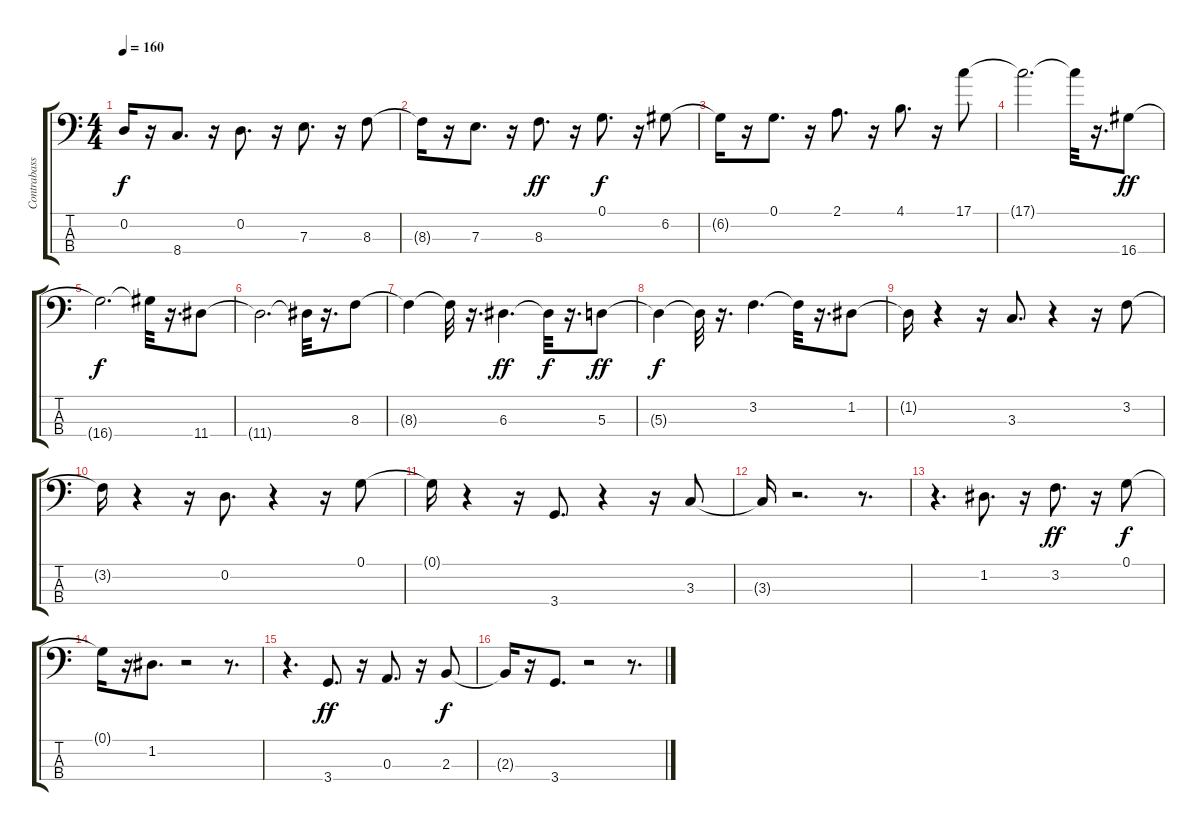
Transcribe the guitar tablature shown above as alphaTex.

\track ("Contrabass" "Contrabass") {instrument contrabass}
\staff {score tabs}
\tuning (G2 D2 A1 E1) {hide}
\ts (4 4)
\tempo 160
\clef f4
\ks c
0.2{t}.16{dy f} r.16 8.4.8{d} r.16 0.2.8{d} r.16 7.3.8{d} r.16 8.3.8 |
8.3{t}.16 r.16 7.3.8{d} r.16 8.3.8{d dy ff} r.16 0.1.8{d dy f} r.16 6.2.8 |
6.2{t}.16 r.16 0.1.8{d} r.16 2.1.8{d} r.16 4.1.8{d} r.16 17.1.8 |
17.1{t}.2{d} 17.1{t}.32 r.16{d} 16.4.8{dy ff} |
16.4{t}.2{d dy f} 16.4{t}.32 r.16{d} 11.4.8 |
11.4{t}.2{d} 11.4{t}.32 r.16{d} 8.3.8 |
8.3{t}.4 8.3{t}.32 r.16{d} 6.3.4{d dy ff} 6.3{t}.32{dy f} r.16{d} 5.3.8{dy ff} |
5.3{t}.4{dy f} 5.3{t}.32 r.16{d} 3.2.4{d} 3.2{t}.32 r.16{d} 1.2.8 |
1.2{t}.16 r.4 r.16 3.3.8{d} r.4 r.16 3.2.8 |
3.2{t}.16 r.4 r.16 0.2.8{d} r.4 r.16 0.1.8 |
0.1{t}.16 r.4 r.16 3.4.8{d} r.4 r.16 3.3.8 |
3.3{t}.16 r.2{d} r.8{d} |
r.4{d} 1.2.8{d} r.16 3.2.8{d dy ff} r.16 0.1.8{dy f} |
0.1{t}.16 r.16 1.2.8{d} r.2 r.8{d} |
r.4{d} 3.4.8{d dy ff} r.16 0.3.8{d} r.16 2.3.8{dy f} |
2.3{t}.16 r.16 3.4.8{d} r.2 r.8{d}
